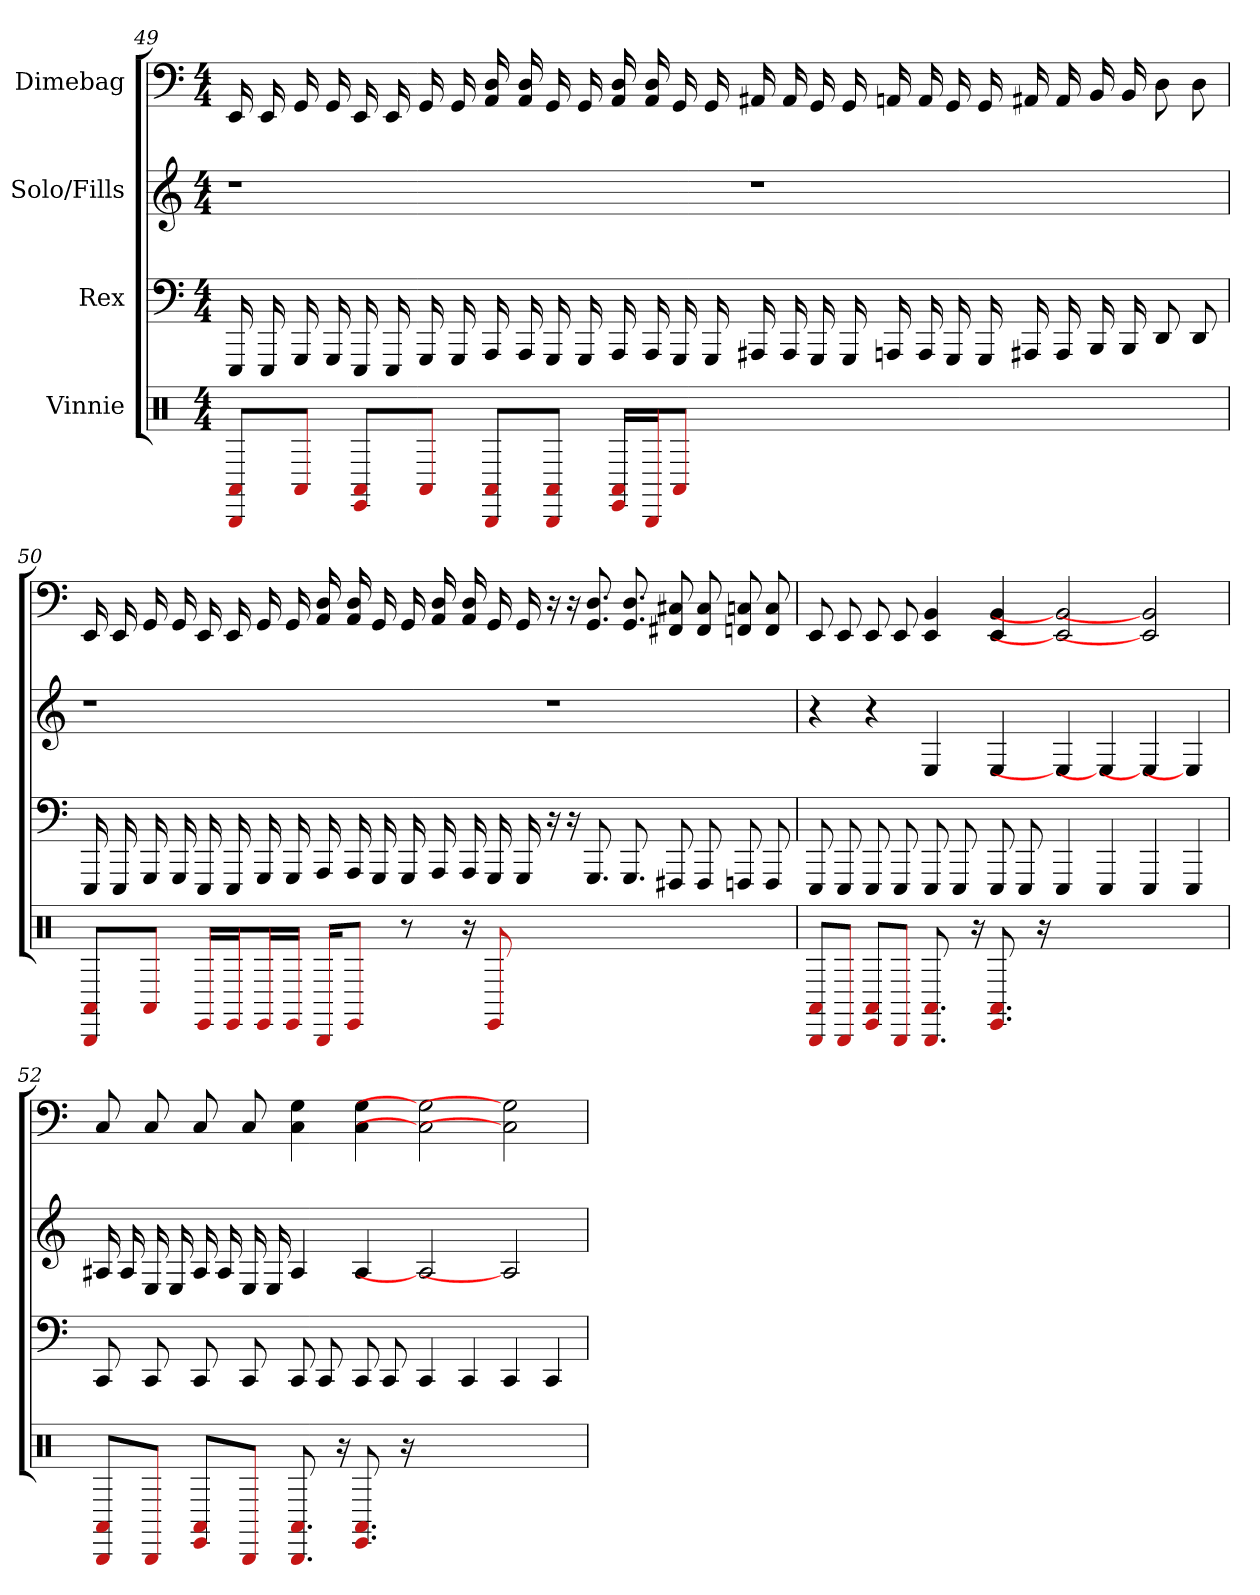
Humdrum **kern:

**kern	**kern	**kern	**kern
*part4	*part3	*part2	*part1
*staff4	*staff3	*staff2	*staff1
*I"Vinnie	*I"Rex	*I"Solo/Fills	*I"Dimebag
*clefX	*	*	*
*k[]	*k[]	*k[]	*k[]
*M4/4	*M4/4	*M4/4	*M4/4
=49	=49	=49	=49
8AA#/ 8BBB/L	16EEE	1r	16EE
.	16EEE	.	16EE
8AA#/J	16GGG	.	16GG
.	16GGG	.	16GG
8AA#/ 8EE/L	16EEE	.	16EE
.	16EEE	.	16EE
8AA#/J	16GGG	.	16GG
.	16GGG	.	16GG
8AA#/ 8BBB/L	16AAA	.	16D 16AA
.	16AAA	.	16D 16AA
8AA#/ 8BBB/J	16GGG	.	16GG
.	16GGG	.	16GG
16AA#/ 16EE/LL	16AAA	.	16D 16AA
16BBB/J	16AAA	.	16D 16AA
8AA#/J	16GGG	.	16GG
.	16GGG	.	16GG
1ryy	16AAA#	1r	16AA#
.	16AAA#	.	16AA#
.	16GGG	.	16GG
.	16GGG	.	16GG
.	16AAA	.	16AA
.	16AAA	.	16AA
.	16GGG	.	16GG
.	16GGG	.	16GG
.	16AAA#	.	16AA#
.	16AAA#	.	16AA#
.	16BBB	.	16BB
.	16BBB	.	16BB
.	8DD	.	8D
.	8DD	.	8D
=50	=50	=50	=50
8AA#/ 8BBB/L	16EEE	1r	16EE
.	16EEE	.	16EE
8AA#/J	16GGG	.	16GG
.	16GGG	.	16GG
16EE/LL	16EEE	.	16EE
16EE/J	16EEE	.	16EE
16EE/L	16GGG	.	16GG
16EE/JJ	16GGG	.	16GG
16BBB/KL	16AAA	.	16D 16AA
8EE/J	16AAA	.	16D 16AA
.	16GGG	.	16GG
8r	16GGG	.	16GG
.	16AAA	.	16D 16AA
16r	16AAA	.	16D 16AA
8EE	16GGG	.	16GG
.	16GGG	.	16GG
1ryy	16r	1r	16r
.	16r	.	16r
.	8.GGG	.	8.D 8.GG
.	8.GGG	.	8.D 8.GG
.	8FFF#	.	8C# 8FF#
.	8FFF#	.	8C# 8FF#
.	8FFF	.	8C 8FF
.	8FFF	.	8C 8FF
=51	=51	=51	=51
8AA#/ 8BBB/L	8EEE	4r	8EE
8BBB/J	8EEE	.	8EE
8AA#/ 8EE/L	8EEE	4r	8EE
8BBB/J	8EEE	.	8EE
8.AA# 8.BBB	8EEE	4E	4BB 4EE
.	8EEE	.	.
16r	.	.	.
8.AA# 8.EE	8EEE	4E	4BB 4EE
.	8EEE	.	.
16r	.	.	.
1ryy	4EEE	4E]	2BB] 2EE]
.	4EEE	4E]	.
.	4EEE	4E]	2BB] 2EE]
.	4EEE	4E]	.
=52	=52	=52	=52
8AA#/ 8BBB/L	8CC	16A#	8C
.	.	16A#	.
8BBB/J	8CC	16E	8C
.	.	16E	.
8AA#/ 8EE/L	8CC	16A#	8C
.	.	16A#	.
8BBB/J	8CC	16E	8C
.	.	16E	.
8.AA# 8.BBB	8CC	4A#	4G 4C
.	8CC	.	.
16r	.	.	.
8.AA# 8.EE	8CC	4A#	4G 4C
.	8CC	.	.
16r	.	.	.
1ryy	4CC	2A#]	2G] 2C]
.	4CC	.	.
.	4CC	2A#]	2G] 2C]
.	4CC	.	.
=	=	=	=
*-	*-	*-	*-
